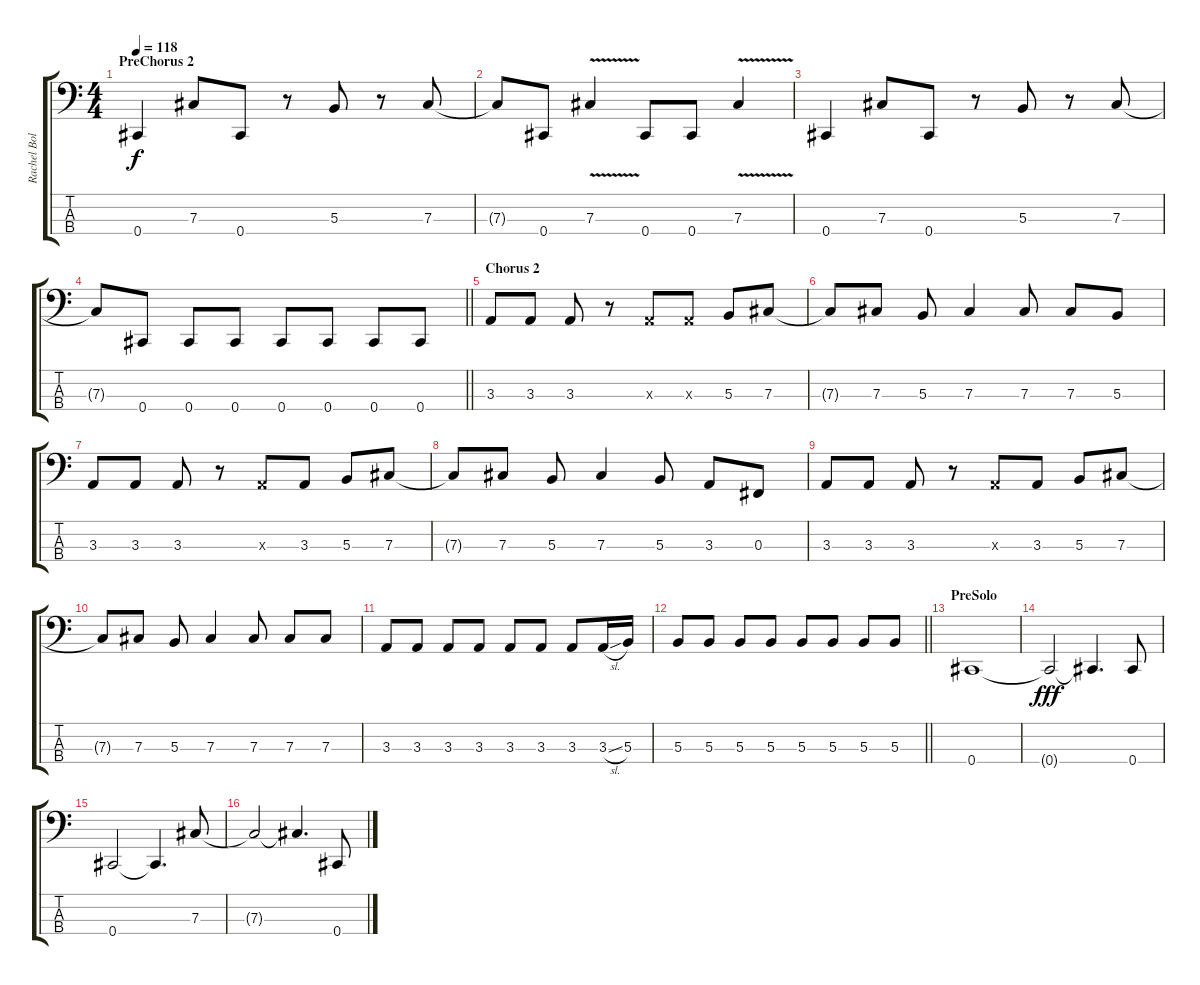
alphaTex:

\track ("Rachel Bolan" "Rachel Bol") {instrument electricbasspick}
\staff {score tabs}
\tuning (E2 B1 Gb1 Db1) {hide}
\ts (4 4)
\section ("" "PreChorus 2")
\tempo 118
\clef f4
\ks c
0.4.4{dy f} 7.3.8 0.4.8 r.8 5.3.8 r.8 7.3.8 |
7.3{t}.8 0.4.8 7.3{v}.4 0.4.8 0.4.8 7.3{v}.4 |
0.4.4 7.3.8 0.4.8 r.8 5.3.8 r.8 7.3.8 |
\barLineRight lightlight
7.3{t}.8 0.4.8 0.4.8 0.4.8 0.4.8 0.4.8 0.4.8 0.4.8 |
\section ("" "Chorus 2")
3.3.8 3.3.8 3.3.8 r.8 3.3{x}.8 3.3{x}.8 5.3.8 7.3.8 |
7.3{t}.8 7.3.8 5.3.8 7.3.4 7.3.8 7.3.8 5.3.8 |
3.3.8 3.3.8 3.3.8 r.8 3.3{x}.8 3.3.8 5.3.8 7.3.8 |
7.3{t}.8 7.3.8 5.3.8 7.3.4 5.3.8 3.3.8 0.3.8 |
3.3.8 3.3.8 3.3.8 r.8 3.3{x}.8 3.3.8 5.3.8 7.3.8 |
7.3{t}.8 7.3.8 5.3.8 7.3.4 7.3.8 7.3.8 7.3.8 |
3.3.8 3.3.8 3.3.8 3.3.8 3.3.8 3.3.8 3.3.8 3.3{sl}.16 5.3.16 |
\barLineRight lightlight
5.3.8 5.3.8 5.3.8 5.3.8 5.3.8 5.3.8 5.3.8 5.3.8 |
\section ("" "PreSolo")
0.4.1 |
0.4{t}.2{dy fff} 0.4{t}.4{d} 0.4.8 |
0.4.2 0.4{t}.4{d} 7.3.8 |
7.3{t}.2 7.3{t}.4{d} 0.4.8
